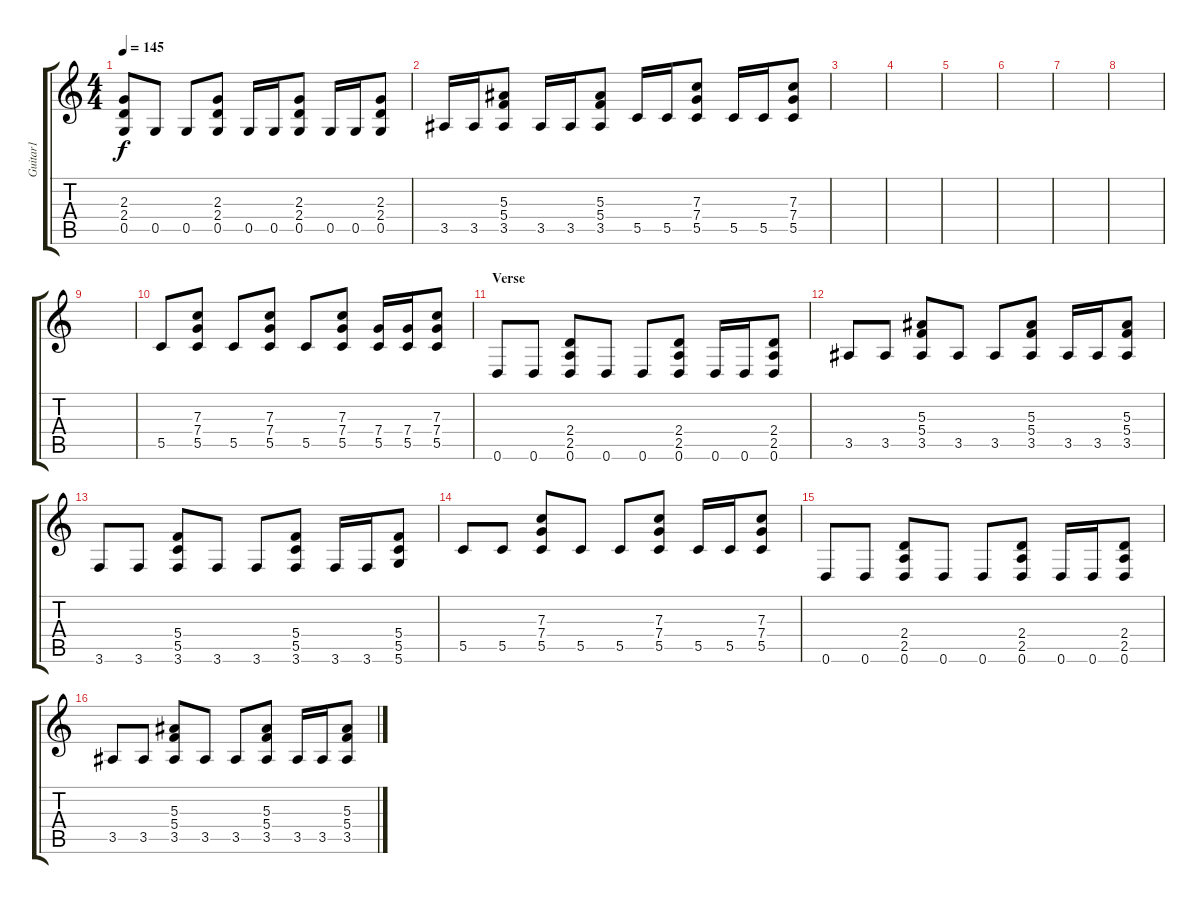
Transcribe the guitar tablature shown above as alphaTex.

\track ("Guitar1" "Guitar1") {instrument distortionguitar}
\staff {score tabs}
\tuning (D4 A3 F3 C3 G2 D2) {hide}
\ts (4 4)
\tempo 145
\clef g2
\ks c
(2.3 2.4 0.5).8{dy f} 0.5.8 0.5.8 (2.3 2.4 0.5).8 0.5.16 0.5.16 (2.3 2.4 0.5).8 0.5.16 0.5.16 (2.3 2.4 0.5).8 |
3.5.16 3.5.16 (5.3 5.4 3.5).8 3.5.16 3.5.16 (5.3 5.4 3.5).8 5.5.16 5.5.16 (7.3 7.4 5.5).8 5.5.16 5.5.16 (7.3 7.4 5.5).8 |
|
|
|
|
|
|
|
5.5.8 (7.3 7.4 5.5).8 5.5.8 (7.3 7.4 5.5).8 5.5.8 (7.3 7.4 5.5).8 (7.4 5.5).16 (7.4 5.5).16 (7.3 7.4 5.5).8 |
\section ("" "Verse")
0.6.8 0.6.8 (2.4 2.5 0.6).8 0.6.8 0.6.8 (2.4 2.5 0.6).8 0.6.16 0.6.16 (2.4 2.5 0.6).8 |
3.5.8 3.5.8 (5.3 5.4 3.5).8 3.5.8 3.5.8 (5.3 5.4 3.5).8 3.5.16 3.5.16 (5.3 5.4 3.5).8 |
3.6.8 3.6.8 (5.4 5.5 3.6).8 3.6.8 3.6.8 (5.4 5.5 3.6).8 3.6.16 3.6.16 (5.4 5.5 5.6).8 |
5.5.8 5.5.8 (7.3 7.4 5.5).8 5.5.8 5.5.8 (7.3 7.4 5.5).8 5.5.16 5.5.16 (7.3 7.4 5.5).8 |
0.6.8 0.6.8 (2.4 2.5 0.6).8 0.6.8 0.6.8 (2.4 2.5 0.6).8 0.6.16 0.6.16 (2.4 2.5 0.6).8 |
3.5.8 3.5.8 (5.3 5.4 3.5).8 3.5.8 3.5.8 (5.3 5.4 3.5).8 3.5.16 3.5.16 (5.3 5.4 3.5).8
